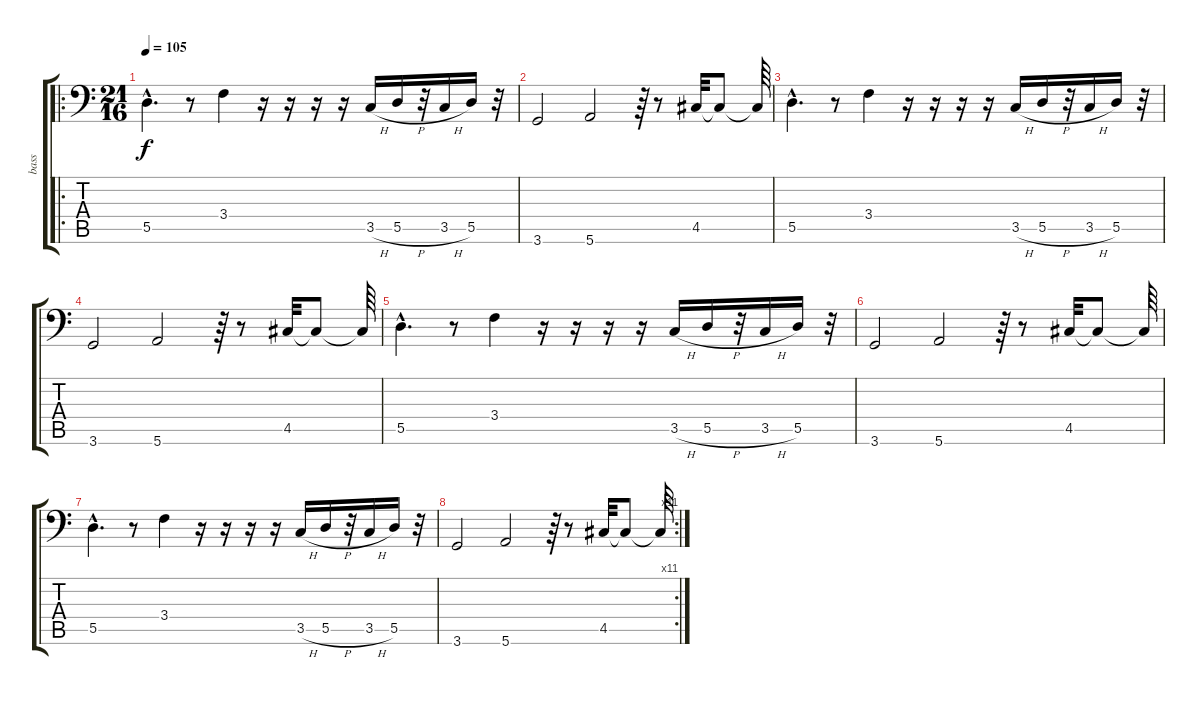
\track ("bass" "bass") {instrument electricbassfinger}
\staff {score tabs}
\tuning (E3 B2 G2 D2 A1 E1) {hide}
\ro
\ts (21 16)
\tempo 105
\clef f4
\ks c
5.5{hac}.4{d dy f instrument electricbassfinger} r.8 3.4.4 r.16 r.16 r.16 r.16 3.5{h}.16 5.5{h}.16 r.32 3.5{h}.16 5.5.16 r.32 |
3.6.2 5.6.2 r.64 r.8 4.5.32 4.5{t}.8 4.5{t}.64 |
5.5{hac}.4{d} r.8 3.4.4 r.16 r.16 r.16 r.16 3.5{h}.16 5.5{h}.16 r.32 3.5{h}.16 5.5.16 r.32 |
3.6.2 5.6.2 r.64 r.8 4.5.32 4.5{t}.8 4.5{t}.64 |
5.5{hac}.4{d} r.8 3.4.4 r.16 r.16 r.16 r.16 3.5{h}.16 5.5{h}.16 r.32 3.5{h}.16 5.5.16 r.32 |
3.6.2 5.6.2 r.64 r.8 4.5.32 4.5{t}.8 4.5{t}.64 |
5.5{hac}.4{d} r.8 3.4.4 r.16 r.16 r.16 r.16 3.5{h}.16 5.5{h}.16 r.32 3.5{h}.16 5.5.16 r.32 |
\rc 11
3.6.2 5.6.2 r.64 r.8 4.5.32 4.5{t}.8 4.5{t}.64
